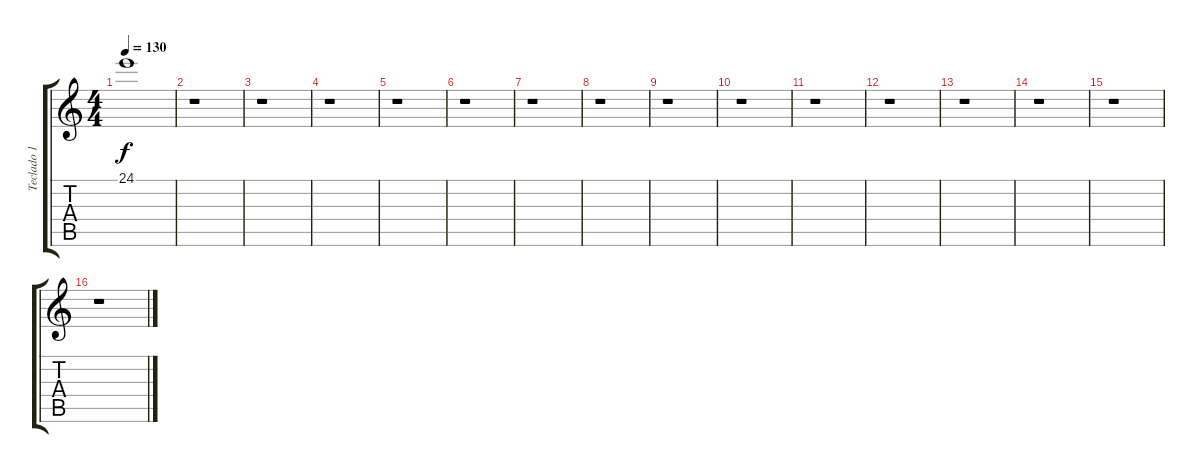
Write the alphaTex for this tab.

\track ("Teclado 1" "Teclado 1") {instrument stringensemble1}
\staff {score tabs}
\tuning (E4 B3 G3 D3 A2 E2) {hide}
\ts (4 4)
\tempo 130
\clef g2
\ks c
24.1{t}.1{dy f} |
r.1 |
r.1 |
r.1 |
r.1 |
r.1 |
r.1 |
r.1 |
r.1 |
r.1 |
r.1 |
r.1 |
r.1 |
r.1 |
r.1 |
r.1
